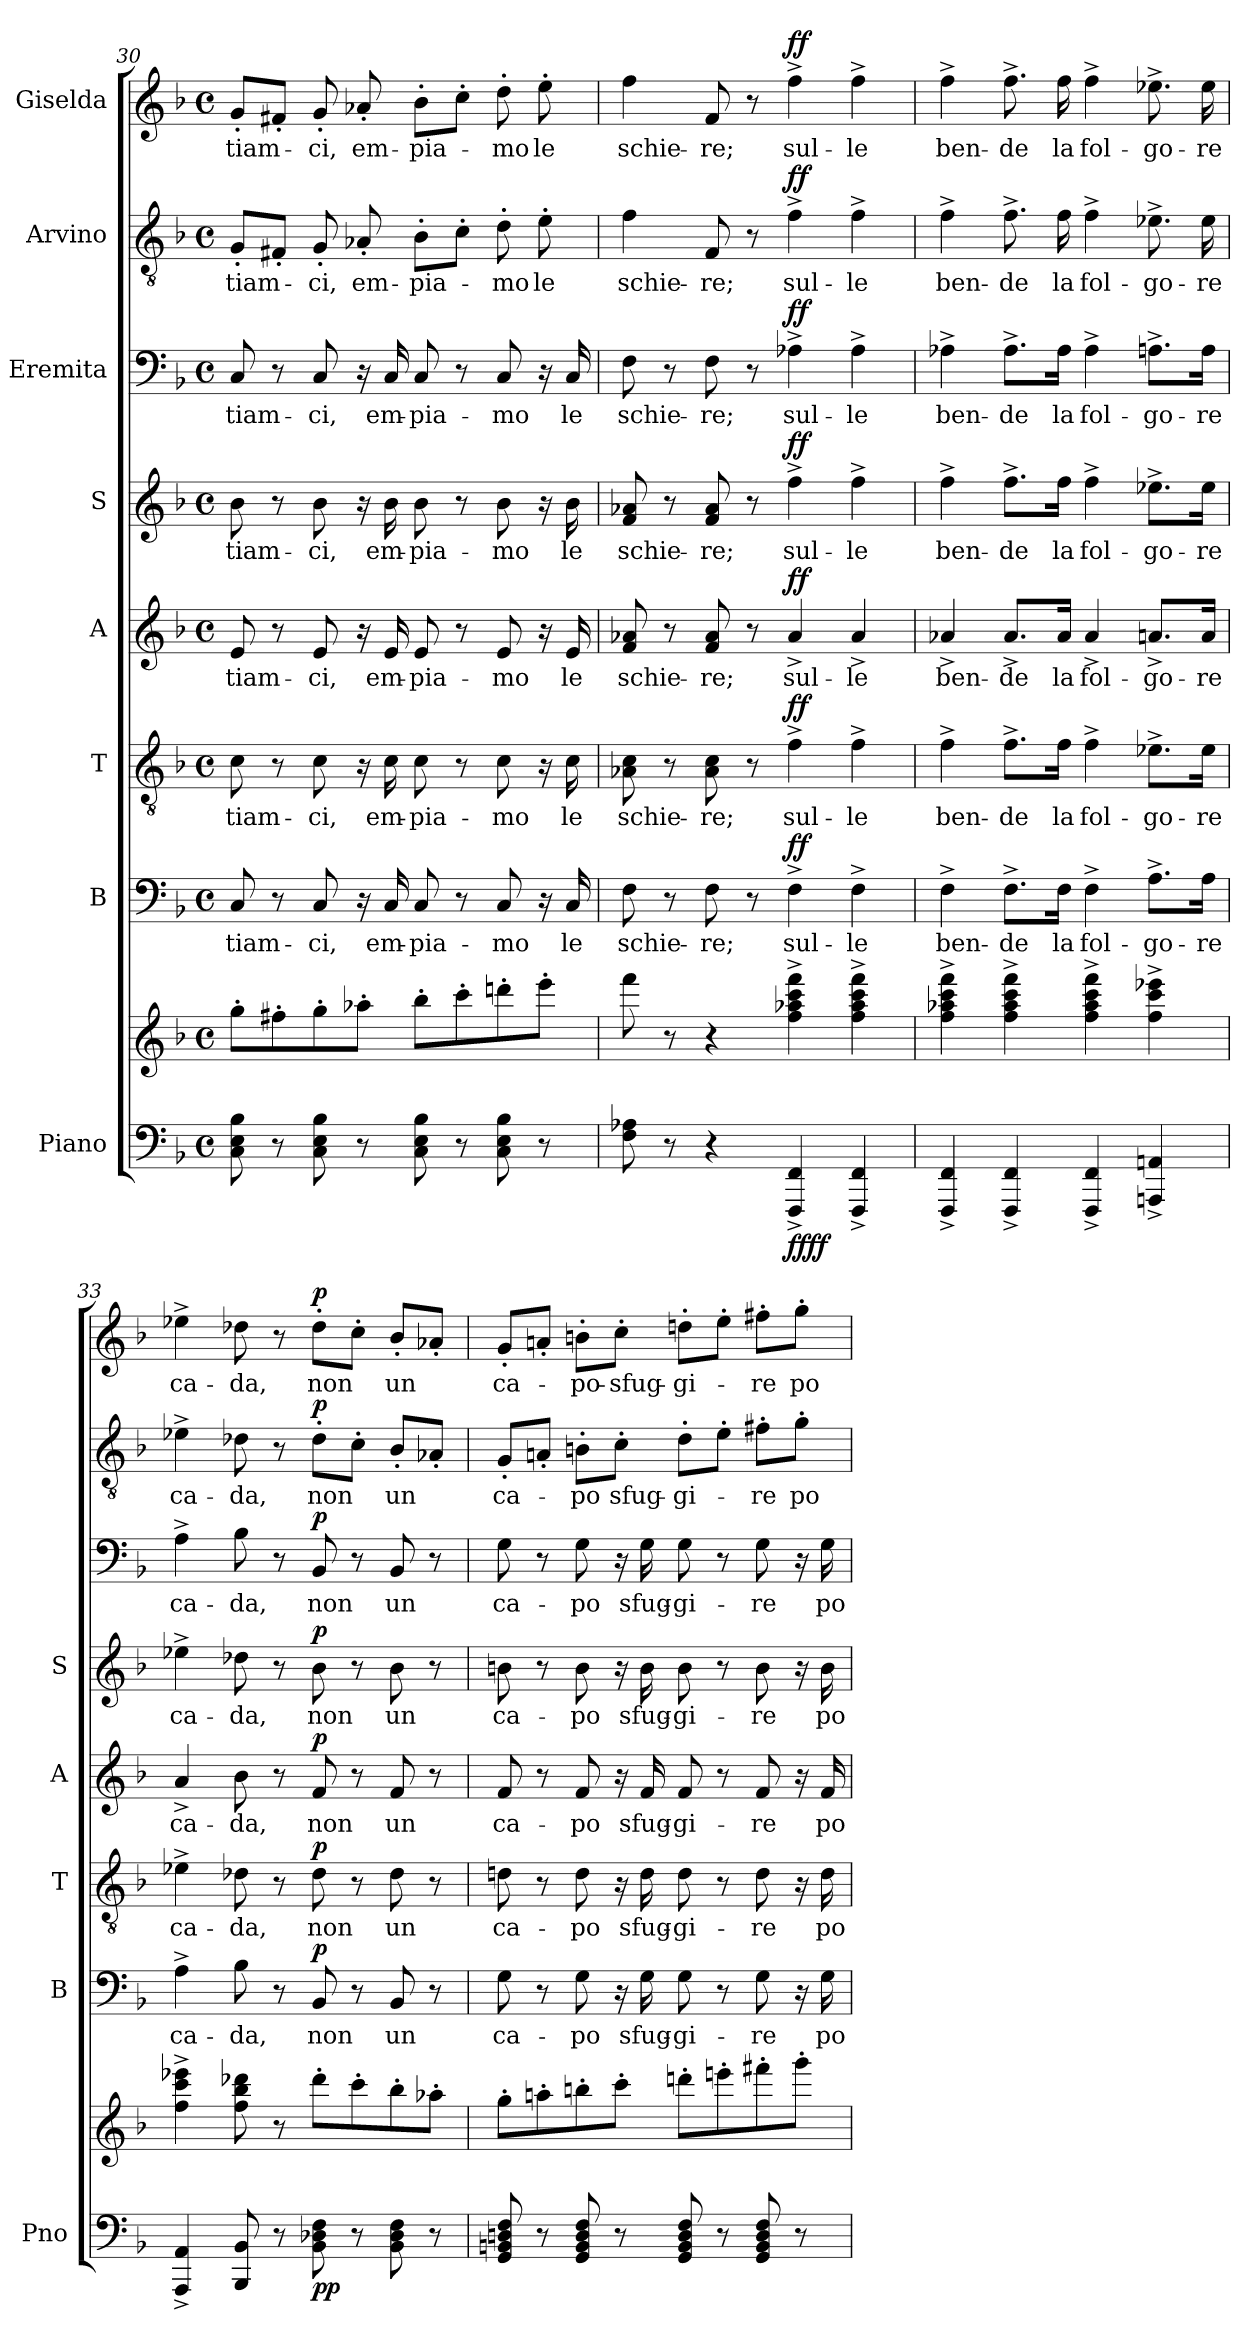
**kern	**kern	**dynam	**kern	**text	**dynam	**kern	**text	**dynam	**kern	**text	**dynam	**kern	**text	**dynam	**kern	**text	**dynam	**kern	**text	**dynam	**kern	**text	**dynam
*part8	*part8	*part8	*part7	*part7	*part7	*part6	*part6	*part6	*part5	*part5	*part5	*part4	*part4	*part4	*part3	*part3	*part3	*part2	*part2	*part2	*part1	*part1	*part1
*staff9	*staff8	*staff8/9	*staff7	*staff7	*staff7	*staff6	*staff6	*staff6	*staff5	*staff5	*staff5	*staff4	*staff4	*staff4	*staff3	*staff3	*staff3	*staff2	*staff2	*staff2	*staff1	*staff1	*staff1
*I"Piano	*	*	*I"B	*	*	*I"T	*	*	*I"A	*	*	*I"S	*	*	*I"Eremita	*	*	*I"Arvino	*	*	*I"Giselda	*	*
*I'Pno	*	*	*I'B	*	*	*I'T	*	*	*I'A	*	*	*I'S	*	*	*	*	*	*	*	*	*	*	*
!!LO:PB:g=z
*clefF4	*clefG2	*	*clefF4	*	*	*clefGv2	*	*	*clefG2	*	*	*clefG2	*	*	*clefF4	*	*	*clefGv2	*	*	*clefG2	*	*
*k[b-]	*k[b-]	*	*k[b-]	*	*	*k[b-]	*	*	*k[b-]	*	*	*k[b-]	*	*	*k[b-]	*	*	*k[b-]	*	*	*k[b-]	*	*
*M4/4	*M4/4	*	*M4/4	*	*	*M4/4	*	*	*M4/4	*	*	*M4/4	*	*	*M4/4	*	*	*M4/4	*	*	*M4/4	*	*
*met(c)	*met(c)	*	*met(c)	*	*	*met(c)	*	*	*met(c)	*	*	*met(c)	*	*	*met(c)	*	*	*met(c)	*	*	*met(c)	*	*
=30	=30	=30	=30	=30	=30	=30	=30	=30	=30	=30	=30	=30	=30	=30	=30	=30	=30	=30	=30	=30	=30	=30	=30
8C\ 8E\ 8B-\	8gg'\L	.	8C/	-tiam-	.	8c\	-tiam-	.	8e/	-tiam-	.	8b-\	-tiam-	.	8C/	-tiam-	.	8G'/L	-tiam-	.	8g'/L	-tiam-	.
8r	8ff#X'\	.	8r	.	.	8r	.	.	8r	.	.	8r	.	.	8r	.	.	8F#X'/J	.	.	8f#X'/J	.	.
8C\ 8E\ 8B-\	8gg'\	.	8C/	-ci,	.	8c\	-ci,	.	8e/	-ci,	.	8b-\	-ci,	.	8C/	-ci,	.	8G'/	-ci,	.	8g'/	-ci,	.
8r	8aa-X'\J	.	16r	.	.	16r	.	.	16r	.	.	16r	.	.	16r	.	.	8A-X'/	em-	.	8a-X'/	em-	.
.	.	.	16C/	em-	.	16c\	em-	.	16e/	em-	.	16b-\	em-	.	16C/	em-	.	.	.	.	.	.	.
8C\ 8E\ 8B-\	8bb-'\L	.	8C/	-pia-	.	8c\	-pia-	.	8e/	-pia-	.	8b-\	-pia-	.	8C/	-pia-	.	8B-'\L	-pia-	.	8b-'\L	-pia-	.
8r	8ccc'\	.	8r	.	.	8r	.	.	8r	.	.	8r	.	.	8r	.	.	8c'\J	.	.	8cc'\J	.	.
8C\ 8E\ 8B-\	8dddn'\	.	8C/	-mo	.	8c\	-mo	.	8e/	-mo	.	8b-\	-mo	.	8C/	-mo	.	8d'\	-mo	.	8dd'\	-mo	.
8r	8eee'\J	.	16r	.	.	16r	.	.	16r	.	.	16r	.	.	16r	.	.	8e'\	le	.	8ee'\	le	.
.	.	.	16C/	le	.	16c\	le	.	16e/	le	.	16b-\	le	.	16C/	le	.	.	.	.	.	.	.
=31	=31	=31	=31	=31	=31	=31	=31	=31	=31	=31	=31	=31	=31	=31	=31	=31	=31	=31	=31	=31	=31	=31	=31
8F\ 8A-X\	8fff\	.	8F\	schie-	.	8A-X\ 8c\	schie-	.	8f/ 8a-X/	schie-	.	8f/ 8a-X/	schie-	.	8F\	schie-	.	4f\	schie-	.	4ff\	schie-	.
8r	8r	.	8r	.	.	8r	.	.	8r	.	.	8r	.	.	8r	.	.	.	.	.	.	.	.
4r	4r	.	8F\	-re;	.	8A-\ 8c\	-re;	.	8f/ 8a-/	-re;	.	8f/ 8a-/	-re;	.	8F\	-re;	.	8F/	-re;	.	8f/	-re;	.
.	.	.	8r	.	.	8r	.	.	8r	.	.	8r	.	.	8r	.	.	8r	.	.	8r	.	.
!	!	!LO:DY:b=2	!	!	!	!	!	!	!	!	!	!	!	!	!	!	!	!	!	!	!	!	!
!	!	!LO:DY:n=1:b	!	!	!LO:DY:a	!	!	!LO:DY:a	!	!	!LO:DY:a	!	!	!LO:DY:a	!	!	!LO:DY:a	!	!	!LO:DY:a	!	!	!LO:DY:a
4FFF/^ 4FF/^	4ff\^ 4aa-X\^ 4ccc\^ 4fff\^	ff ff	4F^\	sul-	ff	4f^\	sul-	ff	4a-^/	sul-	ff	4ff^\	sul-	ff	4A-X^\	sul-	ff	4f^\	sul-	ff	4ff^\	sul-	ff
4FFF/^ 4FF/^	4ff\^ 4aa-\^ 4ccc\^ 4fff\^	.	4F^\	-le	.	4f^\	-le	.	4a-^/	-le	.	4ff^\	-le	.	4A-^\	-le	.	4f^\	-le	.	4ff^\	-le	.
=32	=32	=32	=32	=32	=32	=32	=32	=32	=32	=32	=32	=32	=32	=32	=32	=32	=32	=32	=32	=32	=32	=32	=32
4FFF/^ 4FF/^	4ff\^ 4aa-X\^ 4ccc\^ 4fff\^	.	4F^\	ben-	.	4f^\	ben-	.	4a-X^/	ben-	.	4ff^\	ben-	.	4A-X^\	ben-	.	4f^\	ben-	.	4ff^\	ben-	.
4FFF/^ 4FF/^	4ff\^ 4aa-\^ 4ccc\^ 4fff\^	.	8.F^\L	-de	.	8.f^\L	-de	.	8.a-^/L	-de	.	8.ff^\L	-de	.	8.A-^\L	-de	.	8.f^\	-de	.	8.ff^\	-de	.
.	.	.	16F\Jk	la	.	16f\Jk	la	.	16a-/Jk	la	.	16ff\Jk	la	.	16A-\Jk	la	.	16f\	la	.	16ff\	la	.
4FFF/^ 4FF/^	4ff\^ 4aa-\^ 4ccc\^ 4fff\^	.	4F^\	fol-	.	4f^\	fol-	.	4a-^/	fol-	.	4ff^\	fol-	.	4A-^\	fol-	.	4f^\	fol-	.	4ff^\	fol-	.
4AAAn/^ 4AAn/^	4ff\^ 4ccc\^ 4eee-X\^	.	8.A^\L	-go-	.	8.e-X^\L	-go-	.	8.an^/L	-go-	.	8.ee-X^\L	-go-	.	8.An^\L	-go-	.	8.e-X^\	-go-	.	8.ee-X^\	-go-	.
.	.	.	16A\Jk	-re	.	16e-\Jk	-re	.	16a/Jk	-re	.	16ee-\Jk	-re	.	16A\Jk	-re	.	16e-\	-re	.	16ee-\	-re	.
!!LO:PB:g=z
=33	=33	=33	=33	=33	=33	=33	=33	=33	=33	=33	=33	=33	=33	=33	=33	=33	=33	=33	=33	=33	=33	=33	=33
4AAA/^ 4AA/^	4ff\^ 4ccc\^ 4eee-X\^	.	4A^\	ca-	.	4e-X^\	ca-	.	4a^/	ca-	.	4ee-X^\	ca-	.	4A^\	ca-	.	4e-X^\	ca-	.	4ee-X^\	ca-	.
8BBB-/ 8BB-/	8ff\ 8bb-\ 8ddd-X\	.	8B-\	-da,	.	8d-X\	-da,	.	8b-\	-da,	.	8dd-X\	-da,	.	8B-\	-da,	.	8d-X\	-da,	.	8dd-X\	-da,	.
8r	8r	.	8r	.	.	8r	.	.	8r	.	.	8r	.	.	8r	.	.	8r	.	.	8r	.	.
!	!	!LO:DY:b=2	!	!	!	!	!	!	!	!	!	!	!	!	!	!	!	!	!	!	!	!	!
!	!	!LO:DY:n=1:b	!	!	!LO:DY:a	!	!	!LO:DY:a	!	!	!LO:DY:a	!	!	!LO:DY:a	!	!	!LO:DY:a	!	!	!LO:DY:a	!	!	!LO:DY:a
8BB-\ 8D-X\ 8F\	8ddd-'\L	p p	8BB-/	non	p	8d-\	non	p	8f/	non	p	8b-\	non	p	8BB-/	non	p	8d-'\L	non	p	8dd-'\L	non	p
8r	8ccc'\	.	8r	.	.	8r	.	.	8r	.	.	8r	.	.	8r	.	.	8c'\J	.	.	8cc'\J	.	.
8BB-\ 8D-\ 8F\	8bb-'\	.	8BB-/	un	.	8d-\	un	.	8f/	un	.	8b-\	un	.	8BB-/	un	.	8B-'/L	un	.	8b-'/L	un	.
8r	8aa-X'\J	.	8r	.	.	8r	.	.	8r	.	.	8r	.	.	8r	.	.	8A-X'/J	.	.	8a-X'/J	.	.
=34	=34	=34	=34	=34	=34	=34	=34	=34	=34	=34	=34	=34	=34	=34	=34	=34	=34	=34	=34	=34	=34	=34	=34
8GG/ 8BBn/ 8Dn/ 8F/	8gg'\L	.	8G\	ca-	.	8dn\	ca-	.	8f/	ca-	.	8bn\	ca-	.	8G\	ca-	.	8G'/L	ca-	.	8g'/L	ca-	.
8r	8aan'\	.	8r	.	.	8r	.	.	8r	.	.	8r	.	.	8r	.	.	8An'/J	.	.	8an'/J	.	.
8GG/ 8BB/ 8D/ 8F/	8bbn'\	.	8G\	-po	.	8d\	-po	.	8f/	-po	.	8b\	-po	.	8G\	-po	.	8Bn'\L	-po	.	8bn'\L	-po-	.
8r	8ccc'\J	.	16r	.	.	16r	.	.	16r	.	.	16r	.	.	16r	.	.	8c'\J	sfug-	.	8cc'\J	-sfug-	.
.	.	.	16G\	sfug-	.	16d\	sfug-	.	16f/	sfug-	.	16b\	sfug-	.	16G\	sfug-	.	.	.	.	.	.	.
8GG/ 8BB/ 8D/ 8F/	8dddn'\L	.	8G\	-gi-	.	8d\	-gi-	.	8f/	-gi-	.	8b\	-gi-	.	8G\	-gi-	.	8d'\L	-gi-	.	8ddn'\L	-gi-	.
8r	8eeen'\	.	8r	.	.	8r	.	.	8r	.	.	8r	.	.	8r	.	.	8e'\J	.	.	8ee'\J	.	.
8GG/ 8BB/ 8D/ 8F/	8fff#X'\	.	8G\	-re	.	8d\	-re	.	8f/	-re	.	8b\	-re	.	8G\	-re	.	8f#X'\L	-re	.	8ff#X'\L	-re	.
8r	8ggg'\J	.	16r	.	.	16r	.	.	16r	.	.	16r	.	.	16r	.	.	8g'\J	po-	.	8gg'\J	po-	.
.	.	.	16G\	po-	.	16d\	po-	.	16f/	po-	.	16b\	po-	.	16G\	po-	.	.	.	.	.	.	.
=	=	=	=	=	=	=	=	=	=	=	=	=	=	=	=	=	=	=	=	=	=	=	=
*-	*-	*-	*-	*-	*-	*-	*-	*-	*-	*-	*-	*-	*-	*-	*-	*-	*-	*-	*-	*-	*-	*-	*-
